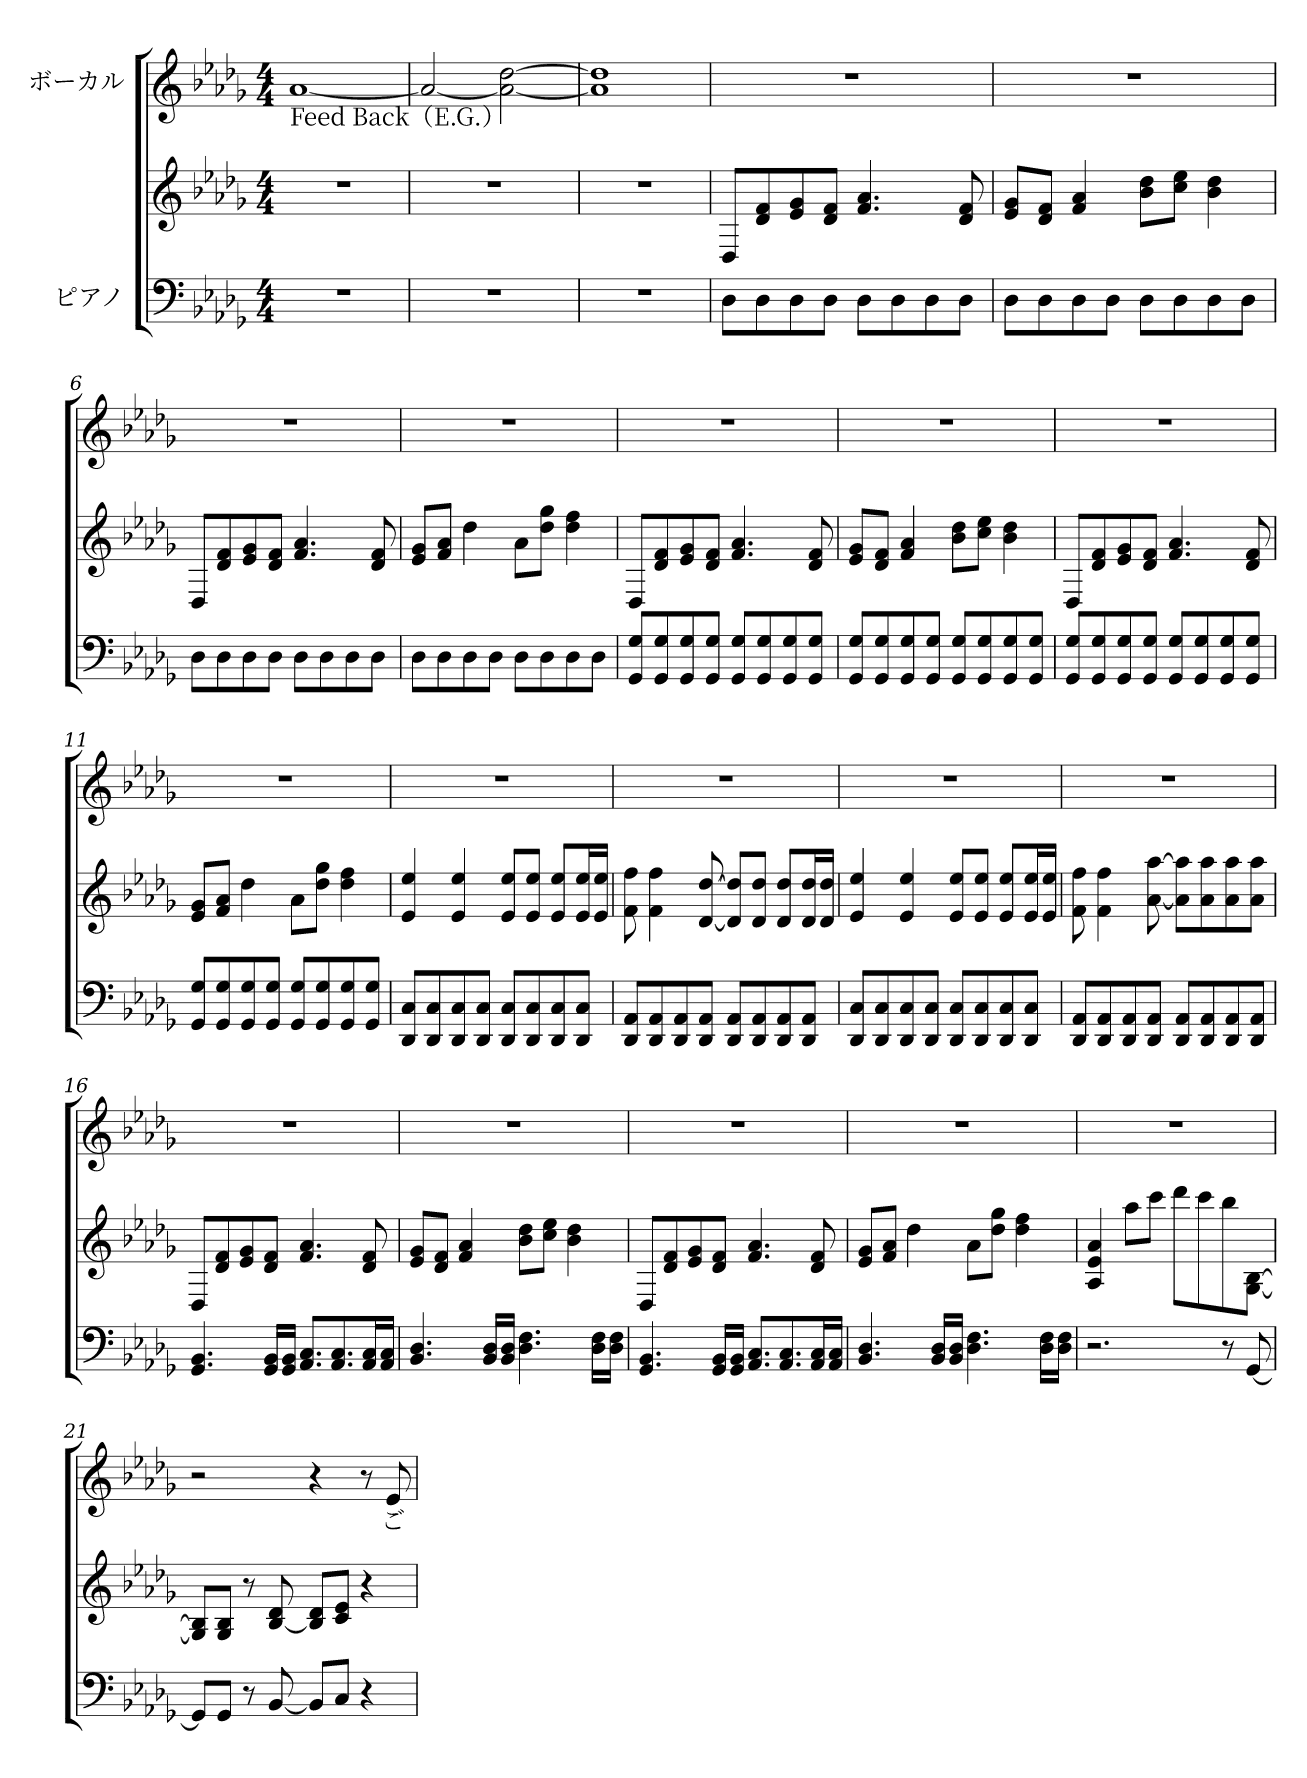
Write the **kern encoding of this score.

**kern	**kern	**kern	**text
*part2	*part2	*part1	*part1
*staff3	*staff2	*staff1	*staff1
*I"ピアノ	*	*I"ボーカル	*
*clefF4	*clefG2	*clefG2	*
*k[b-e-a-d-g-]	*k[b-e-a-d-g-]	*k[b-e-a-d-g-]	*
*M4/4	*M4/4	*M4/4	*
*MM165	*MM165	*MM165	*
=1	=1	=1	=1
!	!	!LO:TX:b:t=Feed Back（E.G.）	!
1r	1r	[1a-	.
=2	=2	=2	=2
1r	1r	2a-/_	.
.	.	2a-\_ [2dd-\	.
=3	=3	=3	=3
1r	1r	1a-] 1dd-]	.
=4	=4	=4	=4
8D-\L	8D-/L	1r	.
8D-\	8d-/ 8f/	.	.
8D-\	8e-/ 8g-/	.	.
8D-\J	8d-/ 8f/J	.	.
8D-\L	4.f/ 4.a-/	.	.
8D-\	.	.	.
8D-\	.	.	.
8D-\J	8d-/ 8f/	.	.
=5	=5	=5	=5
8D-\L	8e-/ 8g-/L	1r	.
8D-\	8d-/ 8f/J	.	.
8D-\	4f/ 4a-/	.	.
8D-\J	.	.	.
8D-\L	8b-\ 8dd-\L	.	.
8D-\	8cc\ 8ee-\J	.	.
8D-\	4b-\ 4dd-\	.	.
8D-\J	.	.	.
=6	=6	=6	=6
8D-\L	8D-/L	1r	.
8D-\	8d-/ 8f/	.	.
8D-\	8e-/ 8g-/	.	.
8D-\J	8d-/ 8f/J	.	.
8D-\L	4.f/ 4.a-/	.	.
8D-\	.	.	.
8D-\	.	.	.
8D-\J	8d-/ 8f/	.	.
!!LO:LB:g=z
=7	=7	=7	=7
8D-\L	8e-/ 8g-/L	1r	.
8D-\	8f/ 8a-/J	.	.
8D-\	4dd-\	.	.
8D-\J	.	.	.
8D-\L	8a-\L	.	.
8D-\	8dd-\ 8gg-\J	.	.
8D-\	4dd-\ 4ff\	.	.
8D-\J	.	.	.
=8	=8	=8	=8
8GG-/ 8G-/L	8D-/L	1r	.
8GG-/ 8G-/	8d-/ 8f/	.	.
8GG-/ 8G-/	8e-/ 8g-/	.	.
8GG-/ 8G-/J	8d-/ 8f/J	.	.
8GG-/ 8G-/L	4.f/ 4.a-/	.	.
8GG-/ 8G-/	.	.	.
8GG-/ 8G-/	.	.	.
8GG-/ 8G-/J	8d-/ 8f/	.	.
=9	=9	=9	=9
8GG-/ 8G-/L	8e-/ 8g-/L	1r	.
8GG-/ 8G-/	8d-/ 8f/J	.	.
8GG-/ 8G-/	4f/ 4a-/	.	.
8GG-/ 8G-/J	.	.	.
8GG-/ 8G-/L	8b-\ 8dd-\L	.	.
8GG-/ 8G-/	8cc\ 8ee-\J	.	.
8GG-/ 8G-/	4b-\ 4dd-\	.	.
8GG-/ 8G-/J	.	.	.
=10	=10	=10	=10
8GG-/ 8G-/L	8D-/L	1r	.
8GG-/ 8G-/	8d-/ 8f/	.	.
8GG-/ 8G-/	8e-/ 8g-/	.	.
8GG-/ 8G-/J	8d-/ 8f/J	.	.
8GG-/ 8G-/L	4.f/ 4.a-/	.	.
8GG-/ 8G-/	.	.	.
8GG-/ 8G-/	.	.	.
8GG-/ 8G-/J	8d-/ 8f/	.	.
!!LO:LB:g=z
=11	=11	=11	=11
8GG-/ 8G-/L	8e-/ 8g-/L	1r	.
8GG-/ 8G-/	8f/ 8a-/J	.	.
8GG-/ 8G-/	4dd-\	.	.
8GG-/ 8G-/J	.	.	.
8GG-/ 8G-/L	8a-\L	.	.
8GG-/ 8G-/	8dd-\ 8gg-\J	.	.
8GG-/ 8G-/	4dd-\ 4ff\	.	.
8GG-/ 8G-/J	.	.	.
=12	=12	=12	=12
8DD-/ 8C/L	4e-/ 4ee-/	1r	.
8DD-/ 8C/	.	.	.
8DD-/ 8C/	4e-/ 4ee-/	.	.
8DD-/ 8C/J	.	.	.
8DD-/ 8C/L	8e-/ 8ee-/L	.	.
8DD-/ 8C/	8e-/ 8ee-/J	.	.
8DD-/ 8C/	8e-/ 8ee-/L	.	.
8DD-/ 8C/J	16e-/ 16ee-/L	.	.
.	16e-/ 16ee-/JJ	.	.
=13	=13	=13	=13
8DD-/ 8AA-/L	8f\ 8ff\	1r	.
8DD-/ 8AA-/	4f\ 4ff\	.	.
8DD-/ 8AA-/	.	.	.
8DD-/ 8AA-/J	[8d-/ [8dd-/	.	.
8DD-/ 8AA-/L	8d-/] 8dd-/]L	.	.
8DD-/ 8AA-/	8d-/ 8dd-/J	.	.
8DD-/ 8AA-/	8d-/ 8dd-/L	.	.
8DD-/ 8AA-/J	16d-/ 16dd-/L	.	.
.	16d-/ 16dd-/JJ	.	.
!!LO:LB:g=z
=14	=14	=14	=14
8DD-/ 8C/L	4e-/ 4ee-/	1r	.
8DD-/ 8C/	.	.	.
8DD-/ 8C/	4e-/ 4ee-/	.	.
8DD-/ 8C/J	.	.	.
8DD-/ 8C/L	8e-/ 8ee-/L	.	.
8DD-/ 8C/	8e-/ 8ee-/J	.	.
8DD-/ 8C/	8e-/ 8ee-/L	.	.
8DD-/ 8C/J	16e-/ 16ee-/L	.	.
.	16e-/ 16ee-/JJ	.	.
=15	=15	=15	=15
8DD-/ 8AA-/L	8f\ 8ff\	1r	.
8DD-/ 8AA-/	4f\ 4ff\	.	.
8DD-/ 8AA-/	.	.	.
8DD-/ 8AA-/J	[8a-\ [8aa-\	.	.
8DD-/ 8AA-/L	8a-\] 8aa-\]L	.	.
8DD-/ 8AA-/	8a-\ 8aa-\	.	.
8DD-/ 8AA-/	8a-\ 8aa-\	.	.
8DD-/ 8AA-/J	8a-\ 8aa-\J	.	.
=16	=16	=16	=16
4.GG-/ 4.BB-/	8D-/L	1r	.
.	8d-/ 8f/	.	.
.	8e-/ 8g-/	.	.
16GG-/ 16BB-/LL	8d-/ 8f/J	.	.
16GG-/ 16BB-/JJ	.	.	.
8.AA-/ 8.C/L	4.f/ 4.a-/	.	.
8.AA-/ 8.C/	.	.	.
16AA-/ 16C/L	8d-/ 8f/	.	.
16AA-/ 16C/JJ	.	.	.
!!LO:PB:g=z
=17	=17	=17	=17
4.BB-/ 4.D-/	8e-/ 8g-/L	1r	.
.	8d-/ 8f/J	.	.
.	4f/ 4a-/	.	.
16BB-/ 16D-/LL	.	.	.
16BB-/ 16D-/JJ	.	.	.
4.D-\ 4.F\	8b-\ 8dd-\L	.	.
.	8cc\ 8ee-\J	.	.
.	4b-\ 4dd-\	.	.
16D-\ 16F\LL	.	.	.
16D-\ 16F\JJ	.	.	.
=18	=18	=18	=18
4.GG-/ 4.BB-/	8D-/L	1r	.
.	8d-/ 8f/	.	.
.	8e-/ 8g-/	.	.
16GG-/ 16BB-/LL	8d-/ 8f/J	.	.
16GG-/ 16BB-/JJ	.	.	.
8.AA-/ 8.C/L	4.f/ 4.a-/	.	.
8.AA-/ 8.C/	.	.	.
16AA-/ 16C/L	8d-/ 8f/	.	.
16AA-/ 16C/JJ	.	.	.
=19	=19	=19	=19
4.BB-/ 4.D-/	8e-/ 8g-/L	1r	.
.	8f/ 8a-/J	.	.
.	4dd-\	.	.
16BB-/ 16D-/LL	.	.	.
16BB-/ 16D-/JJ	.	.	.
4.D-\ 4.F\	8a-\L	.	.
.	8dd-\ 8gg-\J	.	.
.	4dd-\ 4ff\	.	.
16D-\ 16F\LL	.	.	.
16D-\ 16F\JJ	.	.	.
=20	=20	=20	=20
2.r	4A-/ 4e-/ 4a-/	1r	.
.	8aa-\L	.	.
.	8ccc\J	.	.
.	8ddd-\L	.	.
.	8ccc\	.	.
8r	8bb-\	.	.
[8GG-/	[8G-\ [8B-\J	.	.
!!LO:LB:g=z
=21	=21	=21	=21
8GG-/L]	8G-/] 8B-/]L	2r	.
8GG-/J	8G-/ 8B-/J	.	.
8r	8r	.	.
[8BB-/	[8B-/ 8d-/	.	.
8BB-/L]	8B-/] 8d-/L	4r	.
8C/J	8c/ 8e-/J	.	.
4r	4r	8r	.
!	!	!	!LO:LY:b
.	.	8e-/	ご
=	=	=	=
*-	*-	*-	*-
